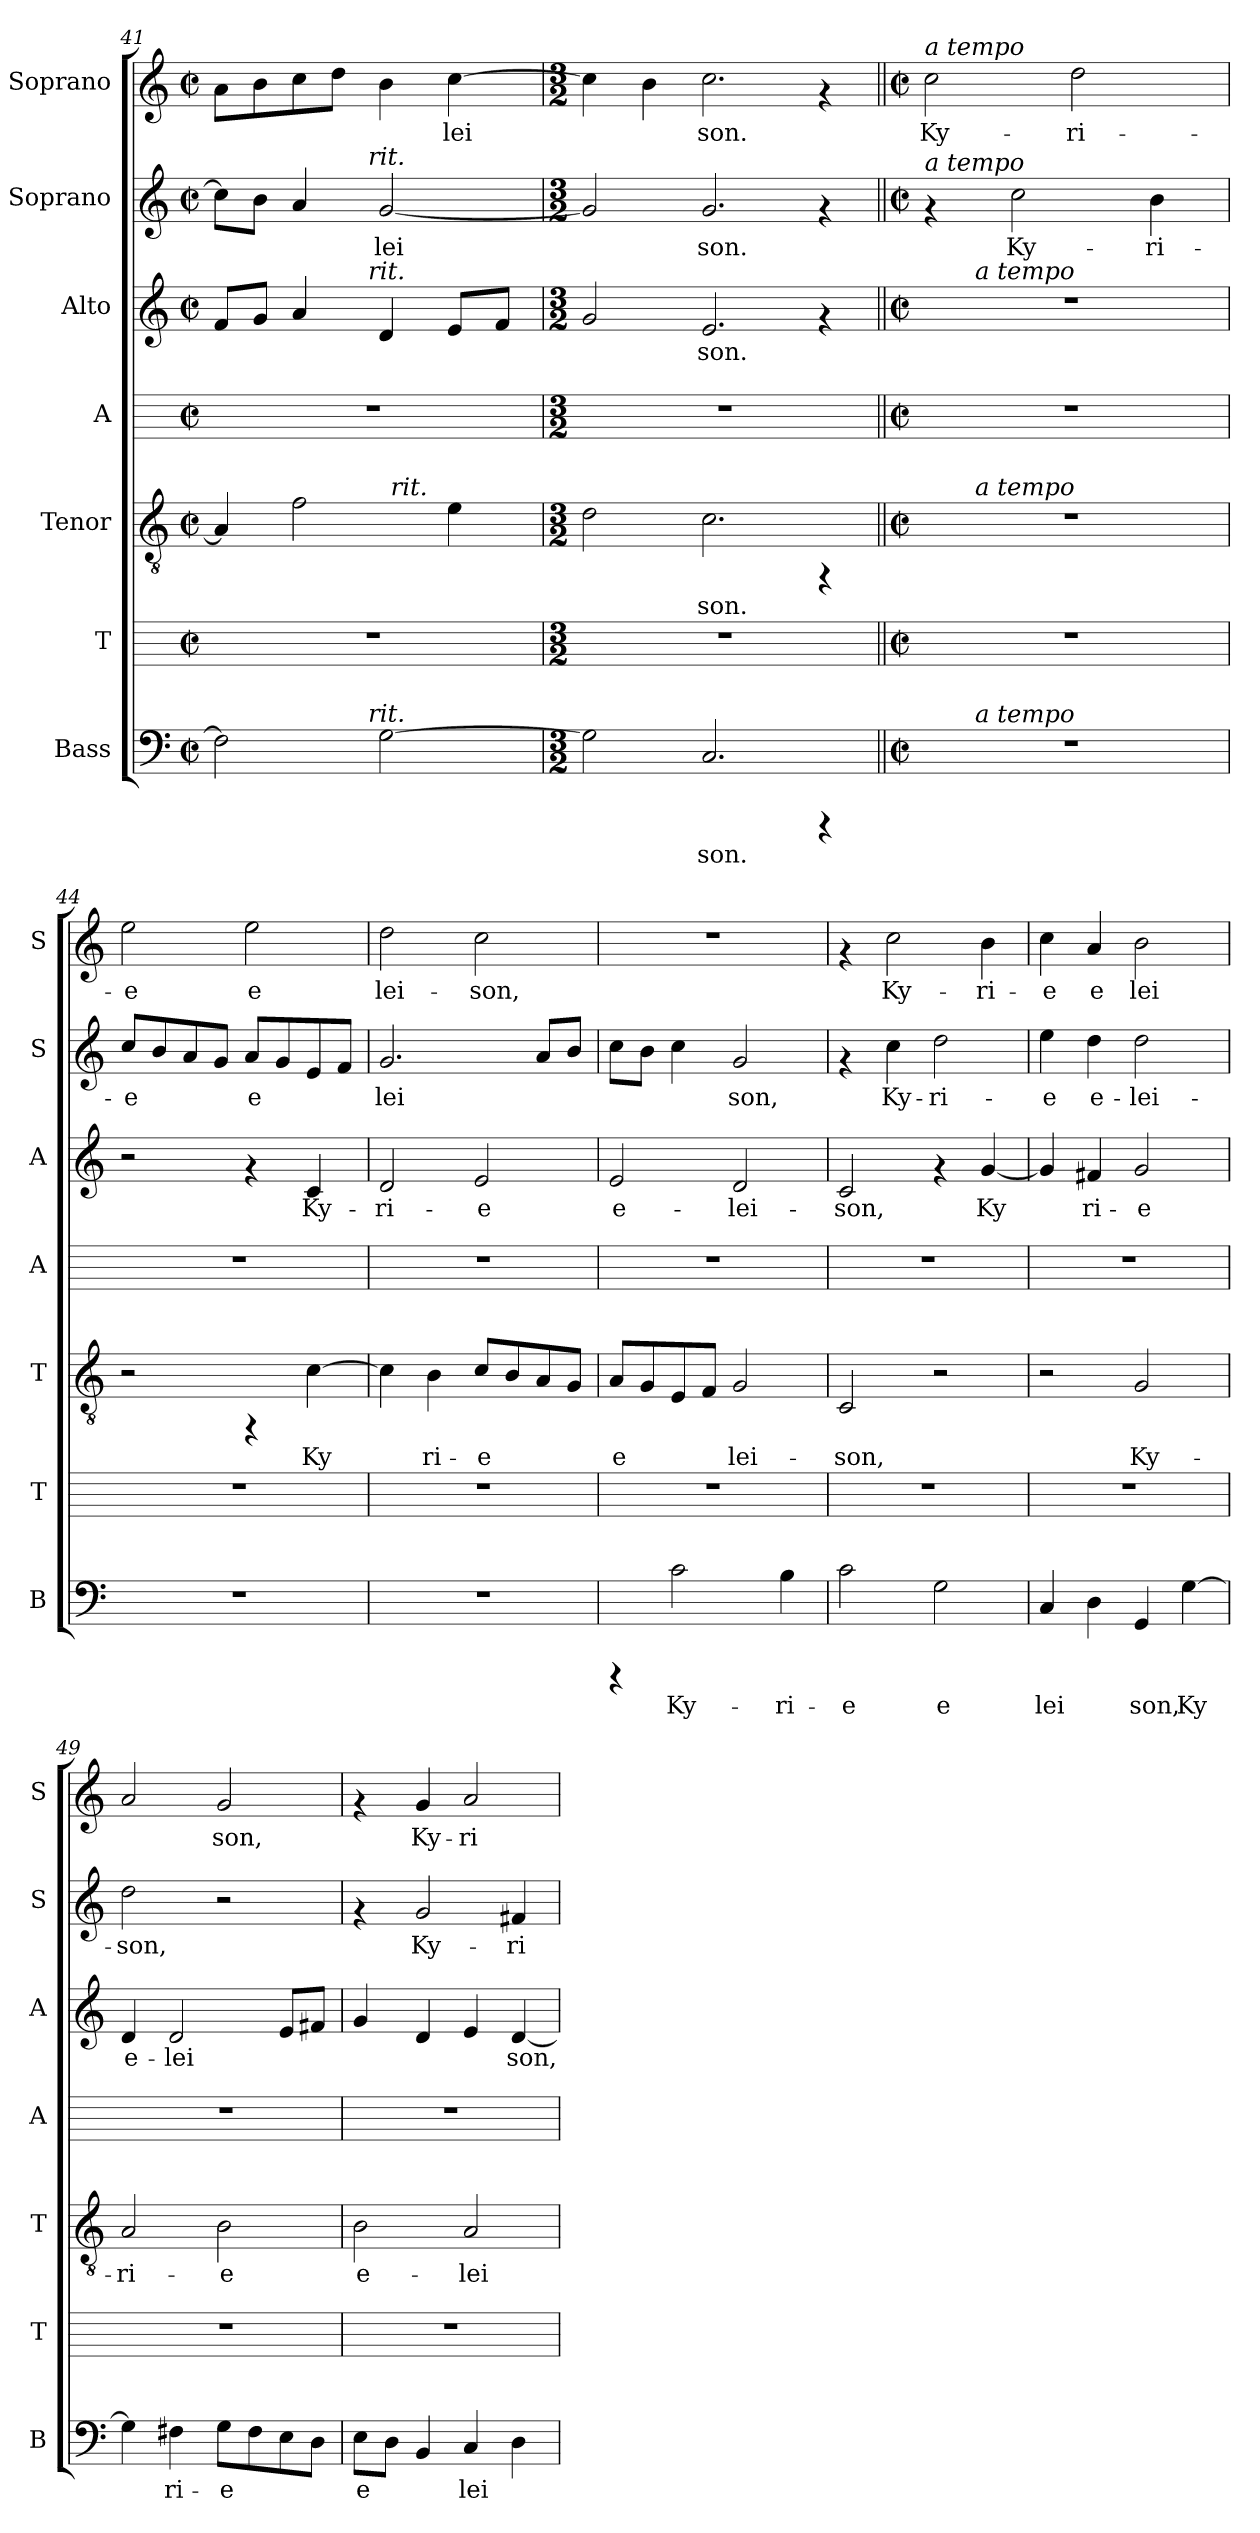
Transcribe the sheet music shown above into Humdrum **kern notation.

**kern	**text	**kern	**kern	**text	**kern	**kern	**text	**kern	**text	**kern	**text
*part7	*part7	*part6	*part5	*part5	*part4	*part3	*part3	*part2	*part2	*part1	*part1
*staff7	*staff7	*staff6	*staff5	*staff5	*staff4	*staff3	*staff3	*staff2	*staff2	*staff1	*staff1
*I"Bass	*	*I"T	*I"Tenor	*	*I"A	*I"Alto	*	*I"Soprano	*	*I"Soprano	*
*I'B	*	*I'T	*I'T	*	*I'A	*I'A	*	*I'S	*	*I'S	*
*clefF4	*	*	*clefGv2	*	*	*clefG2	*	*clefG2	*	*clefG2	*
*k[]	*	*k[]	*k[]	*	*k[]	*k[]	*	*k[]	*	*k[]	*
*C:	*	*C:	*C:	*	*C:	*C:	*	*C:	*	*C:	*
*M2/2	*	*M2/2	*M2/2	*	*M2/2	*M2/2	*	*M2/2	*	*M2/2	*
*met(c|)	*	*met(c|)	*met(c|)	*	*met(c|)	*met(c|)	*	*met(c|)	*	*met(c|)	*
=41	=41	=41	=41	=41	=41	=41	=41	=41	=41	=41	=41
!	!LO:LY:b:cj	!	!	!LO:LY:b:cj	!	!	!LO:LY:b:cj	!	!LO:LY:b:cj	!	!LO:LY:b:cj
*^	*	*	*^	*	*	*^	*	*^	*	*	*
2F\]	4ryy	--	1r	4A/]	2ryy	--	1r	8f/L	4ryy	--	8cc\L]	4ryy	--	8a\L	--
!	!	!	!	!	!	!	!	!	!	!LO:LY:b:cj	!	!	!LO:LY:b:cj	!	!LO:LY:b:cj
.	.	.	.	.	.	.	.	8g/J	.	--	8b\J	.	--	8b\	--
!	!	!	!	!	!	!LO:LY:b:cj	!	!	!	!LO:LY:b:cj	!	!	!LO:LY:b:cj	!	!LO:LY:b:cj
.	8...ryy	.	.	2f\	.	--	.	4a/	8...ryy	--	4a/	8...ryy	--	8cc\	--
!	!	!	!	!	!	!	!	!	!	!	!	!	!	!	!LO:LY:b:cj
.	.	.	.	.	.	.	.	.	.	.	.	.	.	8dd\J	--
!	!	!	!	!	!	!	!	!	!	!	!	!LO:TX:a:i:t=rit.	!	!	!
!	!	!	!	!	!	!	!	!	!LO:TX:a:i:t=rit.	!	!	!	!	!	!
!	!LO:TX:a:i:t=rit.	!	!	!	!	!	!	!	!	!	!	!	!	!	!
.	2ryy	.	.	.	.	.	.	.	2ryy	.	.	2ryy	.	.	.
!	!	!LO:LY:b:cj	!	!	!	!	!	!	!	!LO:LY:b:cj	!	!	!LO:LY:b:cj	!	!LO:LY:b:cj
[>2G\	.	--	.	.	64ryy	.	.	4d/	.	--	[<2g/	.	-lei-	4b\	--
!	!	!	!	!	!LO:TX:a:i:t=rit.	!	!	!	!	!	!	!	!	!	!
.	.	.	.	.	4ryy	.	.	.	.	.	.	.	.	.	.
!	!	!	!	!	!	!LO:LY:b:cj	!	!	!	!LO:LY:b:cj	!	!	!	!	!LO:LY:b:cj
.	.	.	.	4e\	.	--	.	8e/L	.	--	.	.	.	[>4cc\	-lei-
.	.	.	.	.	8...ryy	.	.	.	.	.	.	.	.	.	.
!	!	!	!	!	!	!	!	!	!	!LO:LY:b:cj	!	!	!	!	!
.	.	.	.	.	.	.	.	8f/J	.	--	.	.	.	.	.
.	64ryy	.	.	.	.	.	.	.	64ryy	.	.	64ryy	.	.	.
*	*	*	*	*	*	*	*	*v	*v	*	*	*	*	*	*
*v	*v	*	*	*v	*v	*	*	*	*	*v	*v	*	*	*
=42	=42	=42	=42	=42	=42	=42	=42	=42	=42	=42	=42
*M3/2	*	*M3/2	*M3/2	*	*M3/2	*M3/2	*	*M3/2	*	*M3/2	*
*^	*	*	*^	*	*	*^	*	*^	*	*	*
!	!	!LO:LY:b:cj	!	!	!	!LO:LY:b:cj	!	!	!	!LO:LY:b:cj	!	!	!LO:LY:b:cj	!	!LO:LY:b:cj
*	*	*	*	*	*	*	*	*v	*v	*	*	*	*	*	*
*v	*v	*	*	*v	*v	*	*	*	*	*v	*v	*	*	*
2G\]	--	1.r	2d\	--	1.r	2g/	--	2g/]	--	4cc\]	--
!	!	!	!	!	!	!	!	!	!	!	!LO:LY:b:cj
.	.	.	.	.	.	.	.	.	.	4b\	--
!	!LO:LY:b:cj	!	!	!LO:LY:b:cj	!	!	!LO:LY:b:cj	!	!LO:LY:b:cj	!	!LO:LY:b:cj
2.C/	-son.	.	2.c\	-son.	.	2.e/	-son.	2.g/	-son.	2.cc\	-son.
4rCCC	.	.	4rFF	.	.	4rf	.	4rf	.	4rf	.
!!LO:LB:g=z
=43||	=43||	=43||	=43||	=43||	=43||	=43||	=43||	=43||	=43||	=43||	=43||
*M2/2	*	*M2/2	*M2/2	*	*M2/2	*M2/2	*	*M2/2	*	*M2/2	*
*met(c|)	*	*met(c|)	*met(c|)	*	*met(c|)	*met(c|)	*	*met(c|)	*	*met(c|)	*
!	!	!	!	!	!	!	!	!	!	!LO:TX:a:i:t=a tempo	!
!	!	!	!	!	!	!	!	!LO:TX:a:i:t=a tempo	!	!	!
!	!	!	!	!	!	!	!	!	!	!	!LO:LY:b:cj
*^	*	*	*^	*	*	*^	*	*	*	*	*
1r	8ryy	.	1r	1r	8ryy	.	1r	1r	8ryy	.	4rf	.	2cc\	Ky-
.	64ryy	.	.	.	64ryy	.	.	.	64ryy	.	.	.	.	.
!	!	!	!	!	!	!	!	!	!LO:TX:a:i:t=a tempo	!	!	!	!	!
!	!	!	!	!	!LO:TX:a:i:t=a tempo	!	!	!	!	!	!	!	!	!
!	!LO:TX:a:i:t=a tempo	!	!	!	!	!	!	!	!	!	!	!	!	!
.	2ryy	.	.	.	2ryy	.	.	.	2ryy	.	.	.	.	.
!	!	!	!	!	!	!	!	!	!	!	!	!LO:LY:b:cj	!	!
.	.	.	.	.	.	.	.	.	.	.	2cc\	Ky-	.	.
!	!	!	!	!	!	!	!	!	!	!	!	!	!	!LO:LY:b:cj
.	.	.	.	.	.	.	.	.	.	.	.	.	2dd\	-ri-
.	4ryy	.	.	.	4ryy	.	.	.	4ryy	.	.	.	.	.
!	!	!	!	!	!	!	!	!	!	!	!	!LO:LY:b:cj	!	!
.	.	.	.	.	.	.	.	.	.	.	4b\	-ri-	.	.
.	16..ryy	.	.	.	16..ryy	.	.	.	16..ryy	.	.	.	.	.
=44	=44	=44	=44	=44	=44	=44	=44	=44	=44	=44	=44	=44	=44	=44
!	!	!	!	!	!	!	!	!	!	!	!	!LO:LY:b:cj	!	!LO:LY:b:cj
*v	*v	*	*	*v	*v	*	*	*v	*v	*	*	*	*	*
1r	.	1r	2r	.	1r	2r	.	8cc/L	-e	2ee\	-e
!	!	!	!	!	!	!	!	!	!LO:LY:b:cj	!	!
.	.	.	.	.	.	.	.	8b/	.	.	.
!	!	!	!	!	!	!	!	!	!LO:LY:b:cj	!	!
.	.	.	.	.	.	.	.	8a/	.	.	.
!	!	!	!	!	!	!	!	!	!LO:LY:b:cj	!	!
.	.	.	.	.	.	.	.	8g/J	.	.	.
!	!	!	!	!	!	!	!	!	!LO:LY:b:cj	!	!LO:LY:b:cj
.	.	.	4rFF	.	.	4rf	.	8a/L	e-	2ee\	e
!	!	!	!	!	!	!	!	!	!LO:LY:b:cj	!	!
.	.	.	.	.	.	.	.	8g/	--	.	.
!	!	!	!	!LO:LY:b:cj	!	!	!LO:LY:b:cj	!	!LO:LY:b:cj	!	!
.	.	.	[>4c\	Ky-	.	4c/	Ky-	8e/	--	.	.
!	!	!	!	!	!	!	!	!	!LO:LY:b:cj	!	!
.	.	.	.	.	.	.	.	8f/J	--	.	.
=45	=45	=45	=45	=45	=45	=45	=45	=45	=45	=45	=45
!	!	!	!	!LO:LY:b:cj	!	!	!LO:LY:b:cj	!	!LO:LY:b:cj	!	!LO:LY:b:cj
1r	.	1r	4c\]	--	1r	2d/	-ri-	2.g/	-lei-	2dd\	lei-
!	!	!	!	!LO:LY:b:cj	!	!	!	!	!	!	!
.	.	.	4B\	-ri-	.	.	.	.	.	.	.
!	!	!	!	!LO:LY:b:cj	!	!	!LO:LY:b:cj	!	!	!	!LO:LY:b:cj
.	.	.	8c/L	-e	.	2e/	-e	.	.	2cc\	-son,
!	!	!	!	!LO:LY:b:cj	!	!	!	!	!	!	!
.	.	.	8B/	.	.	.	.	.	.	.	.
!	!	!	!	!LO:LY:b:cj	!	!	!	!	!LO:LY:b:cj	!	!
.	.	.	8A/	.	.	.	.	8a/L	--	.	.
!	!	!	!	!LO:LY:b:cj	!	!	!	!	!LO:LY:b:cj	!	!
.	.	.	8G/J	.	.	.	.	8b/J	--	.	.
=46	=46	=46	=46	=46	=46	=46	=46	=46	=46	=46	=46
!	!	!	!	!LO:LY:b:cj	!	!	!LO:LY:b:cj	!	!LO:LY:b:cj	!	!
4rCCC	.	1r	8A/L	e-	1r	2e/	e-	8cc\L	--	1r	.
!	!	!	!	!LO:LY:b:cj	!	!	!	!	!LO:LY:b:cj	!	!
.	.	.	8G/	--	.	.	.	8b\J	--	.	.
!	!LO:LY:b:cj	!	!	!LO:LY:b:cj	!	!	!	!	!LO:LY:b:cj	!	!
2c\	Ky-	.	8E/	--	.	.	.	4cc\	--	.	.
!	!	!	!	!LO:LY:b:cj	!	!	!	!	!	!	!
.	.	.	8F/J	--	.	.	.	.	.	.	.
!	!	!	!	!LO:LY:b:cj	!	!	!LO:LY:b:cj	!	!LO:LY:b:cj	!	!
.	.	.	2G/	-lei-	.	2d/	-lei-	2g/	-son,	.	.
!	!LO:LY:b:cj	!	!	!	!	!	!	!	!	!	!
4B\	-ri-	.	.	.	.	.	.	.	.	.	.
=47	=47	=47	=47	=47	=47	=47	=47	=47	=47	=47	=47
!	!LO:LY:b:cj	!	!	!LO:LY:b:cj	!	!	!LO:LY:b:cj	!	!	!	!
2c\	-e	1r	2C/	-son,	1r	2c/	-son,	4rf	.	4rf	.
!	!	!	!	!	!	!	!	!	!LO:LY:b:cj	!	!LO:LY:b:cj
.	.	.	.	.	.	.	.	4cc\	Ky-	2cc\	Ky-
!	!LO:LY:b:cj	!	!	!	!	!	!	!	!LO:LY:b:cj	!	!
2G\	e	.	2r	.	.	4rf	.	2dd\	-ri-	.	.
!	!	!	!	!	!	!	!LO:LY:b:cj	!	!	!	!LO:LY:b:cj
.	.	.	.	.	.	[<4g/	Ky-	.	.	4b\	-ri-
=48	=48	=48	=48	=48	=48	=48	=48	=48	=48	=48	=48
!	!LO:LY:b:cj	!	!	!	!	!	!LO:LY:b:cj	!	!LO:LY:b:cj	!	!LO:LY:b:cj
4C/	lei-	1r	2r	.	1r	4g/]	--	4ee\	-e	4cc\	-e
!	!LO:LY:b:cj	!	!	!	!	!	!LO:LY:b:cj	!	!LO:LY:b:cj	!	!LO:LY:b:cj
4D\	--	.	.	.	.	4f#X/	-ri-	4dd\	e-	4a/	e
!	!LO:LY:b:cj	!	!	!LO:LY:b:cj	!	!	!LO:LY:b:cj	!	!LO:LY:b:cj	!	!LO:LY:b:cj
4GG/	-son,	.	2G/	Ky-	.	2g/	-e	2dd\	-lei-	2b\	lei-
!	!LO:LY:b:cj	!	!	!	!	!	!	!	!	!	!
[>4G\	Ky-	.	.	.	.	.	.	.	.	.	.
=49	=49	=49	=49	=49	=49	=49	=49	=49	=49	=49	=49
!	!LO:LY:b:cj	!	!	!LO:LY:b:cj	!	!	!LO:LY:b:cj	!	!LO:LY:b:cj	!	!LO:LY:b:cj
4G\]	--	1r	2A/	-ri-	1r	4d/	e-	2dd\	-son,	2a/	--
!	!LO:LY:b:cj	!	!	!	!	!	!LO:LY:b:cj	!	!	!	!
4F#X\	-ri-	.	.	.	.	2d/	-lei-	.	.	.	.
!	!LO:LY:b:cj	!	!	!LO:LY:b:cj	!	!	!	!	!	!	!LO:LY:b:cj
8G\L	-e	.	2B\	-e	.	.	.	2r	.	2g/	-son,
!	!LO:LY:b:cj	!	!	!	!	!	!	!	!	!	!
8F#\	.	.	.	.	.	.	.	.	.	.	.
!	!LO:LY:b:cj	!	!	!	!	!	!LO:LY:b:cj	!	!	!	!
8E\	.	.	.	.	.	8e/L	--	.	.	.	.
!	!LO:LY:b:cj	!	!	!	!	!	!LO:LY:b:cj	!	!	!	!
8D\J	.	.	.	.	.	8f#X/J	--	.	.	.	.
!!LO:PB:g=z
=50	=50	=50	=50	=50	=50	=50	=50	=50	=50	=50	=50
!	!LO:LY:b:cj	!	!	!LO:LY:b:cj	!	!	!LO:LY:b:cj	!	!	!	!
8E\L	e-	1r	2B\	e-	1r	4g/	--	4rf	.	4rf	.
!	!LO:LY:b:cj	!	!	!	!	!	!	!	!	!	!
8D\J	--	.	.	.	.	.	.	.	.	.	.
!	!LO:LY:b:cj	!	!	!	!	!	!LO:LY:b:cj	!	!LO:LY:b:cj	!	!LO:LY:b:cj
4BB/	--	.	.	.	.	4d/	--	2g/	Ky-	4g/	Ky-
!	!LO:LY:b:cj	!	!	!LO:LY:b:cj	!	!	!LO:LY:b:cj	!	!	!	!LO:LY:b:cj
4C/	-lei-	.	2A/	-lei-	.	4e/	--	.	.	2a/	-ri-
!	!LO:LY:b:cj	!	!	!	!	!	!LO:LY:b:cj	!	!LO:LY:b:cj	!	!
4D\	--	.	.	.	.	[<4d/	-son,	4f#X/	-ri-	.	.
=	=	=	=	=	=	=	=	=	=	=	=
*-	*-	*-	*-	*-	*-	*-	*-	*-	*-	*-	*-
